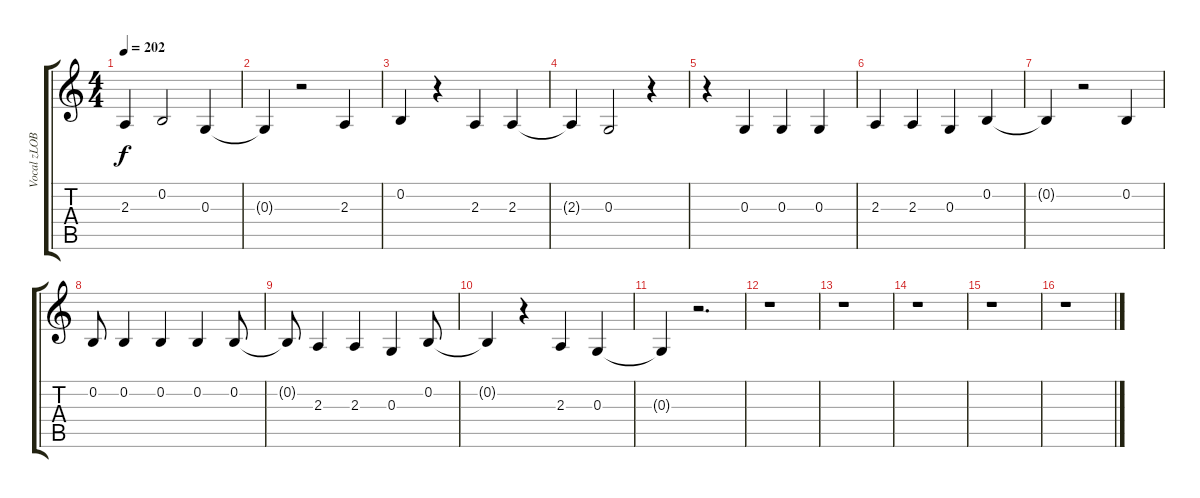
\track ("Vocal zLOB" "Vocal zLOB") {instrument altosax}
\staff {score tabs}
\tuning (E4 B3 G3 D3 A2 E2) {hide}
\ts (4 4)
\tempo 202
\clef g2
\ks c
2.3{t}.4{dy f} 0.2.2 0.3.4 |
0.3{t}.4 r.2 2.3.4 |
0.2.4 r.4 2.3.4 2.3.4 |
2.3{t}.4 0.3.2 r.4 |
r.4 0.3.4 0.3.4 0.3.4 |
2.3.4 2.3.4 0.3.4 0.2.4 |
0.2{t}.4 r.2 0.2.4 |
0.2.8 0.2.4 0.2.4 0.2.4 0.2.8 |
0.2{t}.8 2.3.4 2.3.4 0.3.4 0.2.8 |
0.2{t}.4 r.4 2.3.4 0.3.4 |
0.3{t}.4 r.2{d} |
r.1 |
r.1 |
r.1 |
r.1 |
r.1
